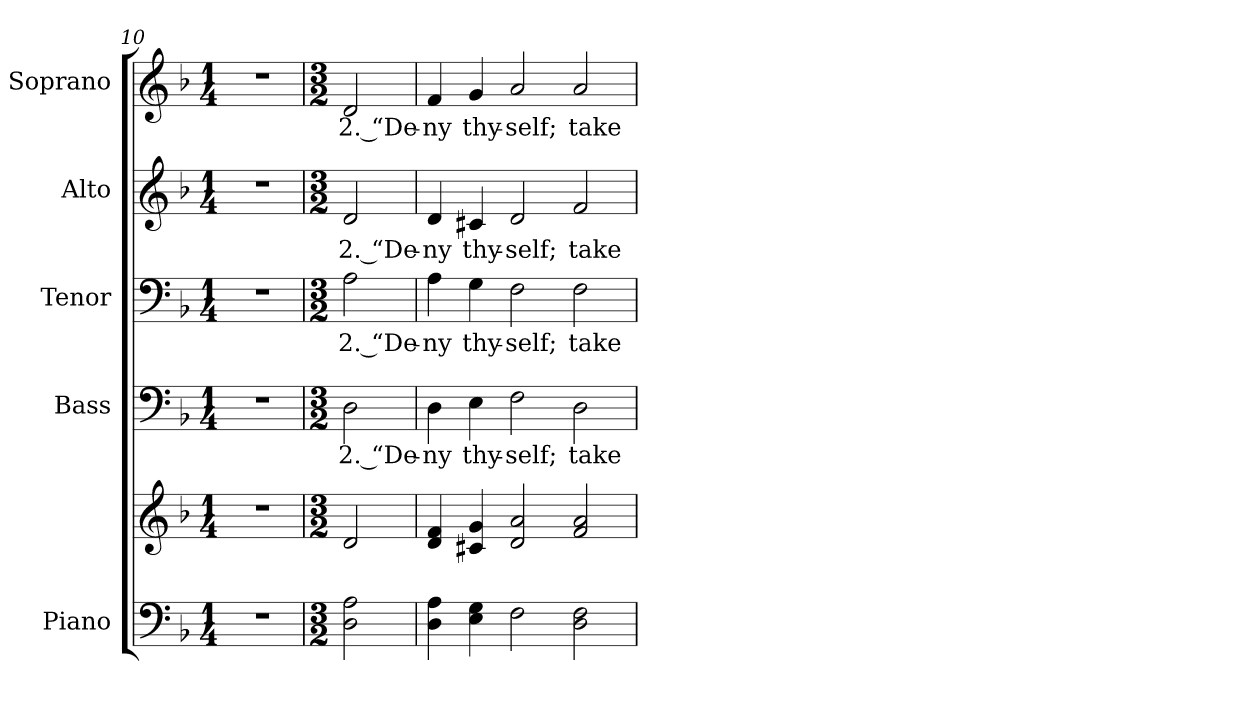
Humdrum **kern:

**kern	**kern	**kern	**text	**kern	**text	**kern	**text	**kern	**text
*part5	*part5	*part4	*part4	*part3	*part3	*part2	*part2	*part1	*part1
*staff6	*staff5	*staff4	*staff4	*staff3	*staff3	*staff2	*staff2	*staff1	*staff1
*I"Piano	*	*I"Bass	*	*I"Tenor	*	*I"Alto	*	*I"Soprano	*
*I'Pno.	*	*I'B.	*	*I'T.	*	*I'A.	*	*I'S.	*
!!LO:PB:g=z
*clefF4	*clefG2	*clefF4	*	*clefF4	*	*clefG2	*	*clefG2	*
*k[b-]	*k[b-]	*k[b-]	*	*k[b-]	*	*k[b-]	*	*k[b-]	*
*F:	*F:	*F:	*	*F:	*	*F:	*	*F:	*
*M1/4	*M1/4	*M1/4	*	*M1/4	*	*M1/4	*	*M1/4	*
=10	=10	=10	=10	=10	=10	=10	=10	=10	=10
!LO:N:vis=1	!LO:N:vis=1	!LO:N:vis=1	!	!LO:N:vis=1	!	!LO:N:vis=1	!	!LO:N:vis=1	!
4r	4r	4r	.	4r	.	4r	.	4r	.
=11	=11	=11	=11	=11	=11	=11	=11	=11	=11
*M3/2	*M3/2	*M3/2	*	*M3/2	*	*M3/2	*	*M3/2	*
!	!	!	!LO:LY:b:color=#000000	!	!	!	!	!	!
!	!	!	!	!	!LO:LY:b:color=#000000	!	!	!	!
!	!	!	!	!	!	!	!LO:LY:b:color=#000000	!	!
!	!	!	!	!	!	!	!	!	!LO:LY:b:color=#000000
2Di\ 2Ai	2di/	2Di\	2. “De-	2Ai\	2. “De-	2di/	2. “De-	2di/	2. “De-
!!LO:PB:g=z
=12	=12	=12	=12	=12	=12	=12	=12	=12	=12
!	!	!	!LO:LY:b:color=#000000	!	!	!	!	!	!
!	!	!	!	!	!LO:LY:b:color=#000000	!	!	!	!
!	!	!	!	!	!	!	!LO:LY:b:color=#000000	!	!
!	!	!	!	!	!	!	!	!	!LO:LY:b:color=#000000
4Di\ 4Ai	4di/ 4fi	4Di\	-ny	4Ai\	-ny	4di/	-ny	4fi/	-ny
!	!	!	!LO:LY:b:color=#000000	!	!	!	!	!	!
!	!	!	!	!	!LO:LY:b:color=#000000	!	!	!	!
!	!	!	!	!	!	!	!LO:LY:b:color=#000000	!	!
!	!	!	!	!	!	!	!	!	!LO:LY:b:color=#000000
4Ei\ 4Gi	4c#Xi/ 4gi	4Ei\	thy-	4Gi\	thy-	4c#Xi/	thy-	4gi/	thy-
!	!	!	!LO:LY:b:color=#000000	!	!	!	!	!	!
!	!	!	!	!	!LO:LY:b:color=#000000	!	!	!	!
!	!	!	!	!	!	!	!LO:LY:b:color=#000000	!	!
!	!	!	!	!	!	!	!	!	!LO:LY:b:color=#000000
2Fi\	2di/ 2ai	2Fi\	-self;	2Fi\	-self;	2di/	-self;	2ai/	-self;
!	!	!	!LO:LY:b:color=#000000	!	!	!	!	!	!
!	!	!	!	!	!LO:LY:b:color=#000000	!	!	!	!
!	!	!	!	!	!	!	!LO:LY:b:color=#000000	!	!
!	!	!	!	!	!	!	!	!	!LO:LY:b:color=#000000
2Di\ 2Fi	2fi/ 2ai	2Di\	take	2Fi\	take	2fi/	take	2ai/	take
=	=	=	=	=	=	=	=	=	=
*-	*-	*-	*-	*-	*-	*-	*-	*-	*-
